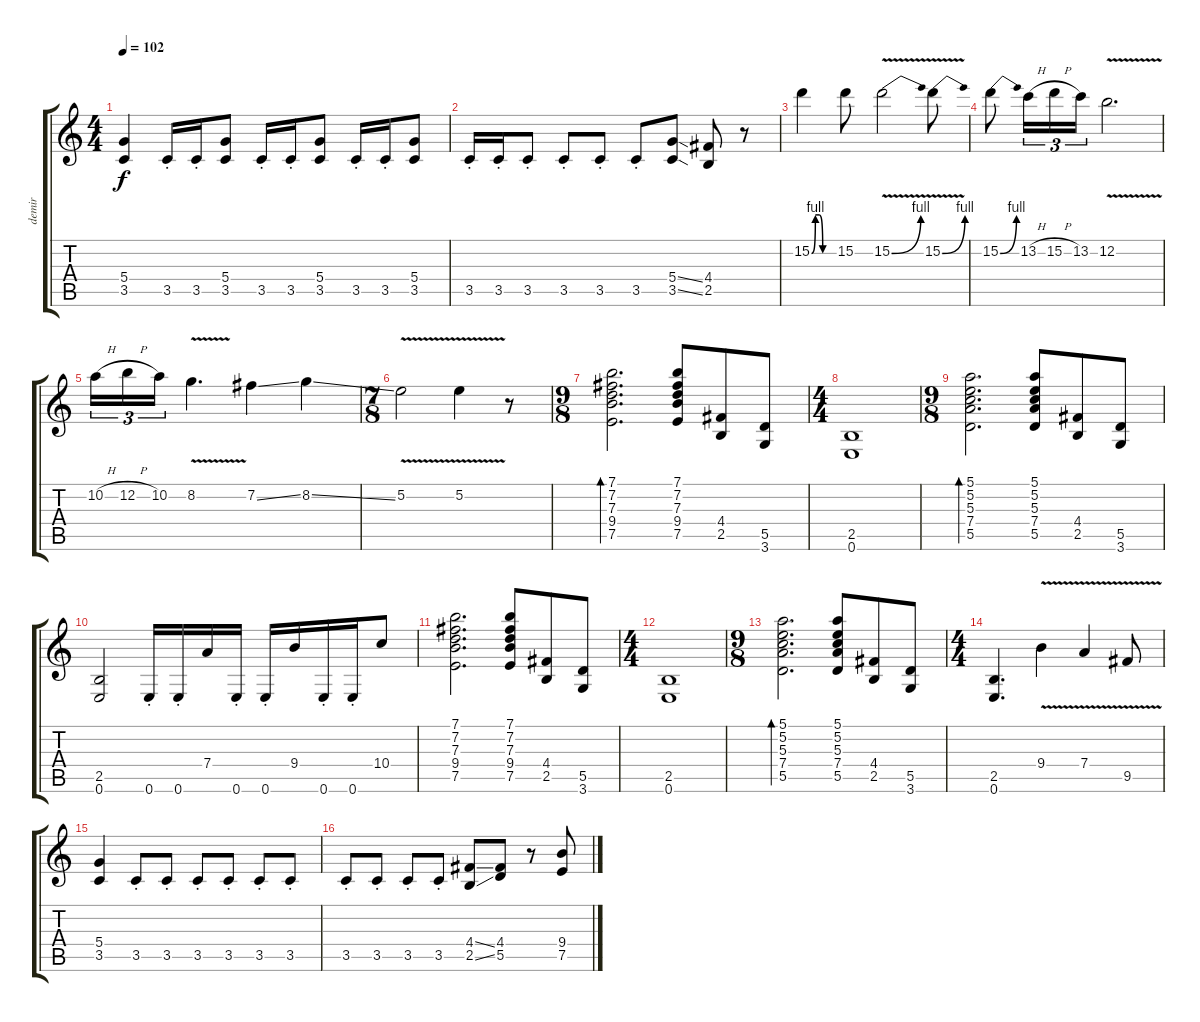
\track ("demir" "demir") {instrument distortionguitar}
\staff {score tabs}
\tuning (E4 B3 G3 D3 A2 E2) {hide}
\ts (4 4)
\tempo 102
\clef g2
\ks c
(5.4 3.5).4{dy f} 3.5{st}.16 3.5{st}.16 (5.4 3.5).8 3.5{st}.16 3.5{st}.16 (5.4 3.5).8 3.5{st}.16 3.5{st}.16 (5.4 3.5).8 |
3.5{st}.16 3.5{st}.16 3.5{st}.8 3.5{st}.8 3.5{st}.8 3.5{st}.8 (5.4{ss} 3.5{ss}).8 (4.4 2.5).8 r.8 |
15.2{be (custom 0 0 10 4 20 4 30 0 60 0)}.4 15.2.8 15.2{be (bend 0 0 60 4) v}.2 15.2{be (bend 0 0 60 4) v}.8 |
15.2{be (bend 0 0 60 4)}.8 13.2{h}.16{tu (3 2)} 15.2{h}.16{tu (3 2)} 13.2.16{tu (3 2)} 12.2{v}.2{d} |
10.2{h}.16{tu (3 2)} 12.2{h}.16{tu (3 2)} 10.2.16{tu (3 2)} 8.2{v}.4{d} 7.2{ss}.4 8.2{ss}.4 |
\ts (7 8)
5.2{v}.2 5.2{v}.4 r.8 |
\ts (9 8)
(7.1 7.2 7.3 9.4 7.5).2{d bd 60} (7.1 7.2 7.3 9.4 7.5).8 (4.4 2.5).8 (5.5 3.6).8 |
\ts (4 4)
(2.5 0.6).1 |
\ts (9 8)
(5.1 5.2 5.3 7.4 5.5).2{d bd 60} (5.1 5.2 5.3 7.4 5.5).8 (4.4 2.5).8 (5.5 3.6).8 |
(2.5 0.6).2 0.6{st}.16 0.6{st}.16 7.4.16 0.6{st}.16 0.6{st}.16 9.4.16 0.6{st}.16 0.6{st}.16 10.4.8 |
(7.1 7.2 7.3 9.4 7.5).2{d} (7.1 7.2 7.3 9.4 7.5).8 (4.4 2.5).8 (5.5 3.6).8 |
\ts (4 4)
(2.5 0.6).1 |
\ts (9 8)
(5.1 5.2 5.3 7.4 5.5).2{d bd 60} (5.1 5.2 5.3 7.4 5.5).8 (4.4 2.5).8 (5.5 3.6).8 |
\ts (4 4)
(2.5 0.6).4{d} 9.4{v}.4 7.4{v}.4 9.5{v}.8 |
(5.4 3.5).4 3.5{st}.8 3.5{st}.8 3.5{st}.8 3.5{st}.8 3.5{st}.8 3.5{st}.8 |
3.5{st}.8 3.5{st}.8 3.5{st}.8 3.5{st}.8 (4.4{ss} 2.5{ss}).8 (4.4 5.5).8 r.8 (9.4 7.5).8
